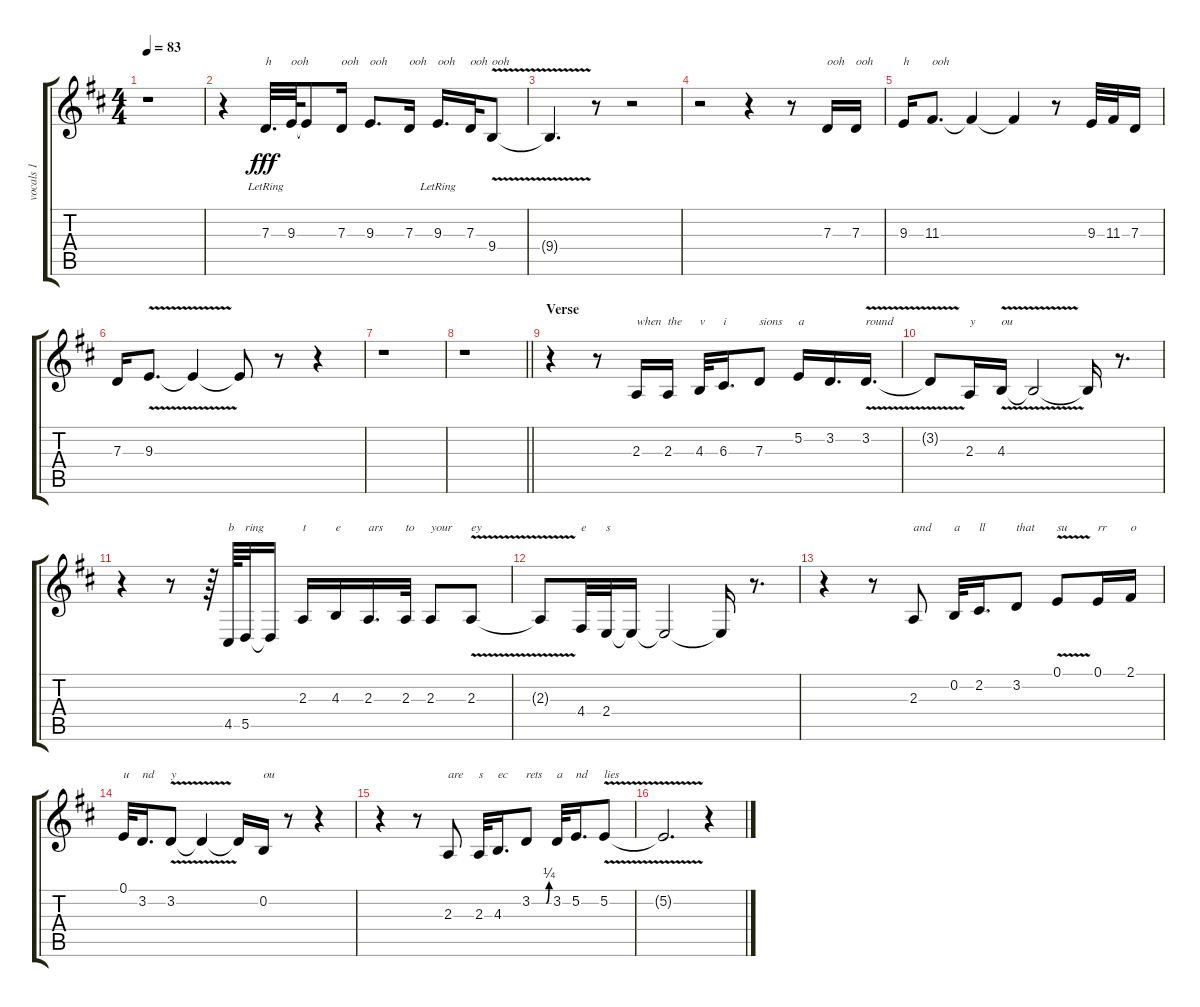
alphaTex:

\track ("vocals 1" "vocals 1") {instrument synthvoice}
\staff {score tabs}
\tuning (E4 B3 G3 D3 A2 E2) {hide}
\ts (4 4)
\tempo 83
\clef g2
\ks d
r.1{dy fff instrument synthvoice} |
r.4 7.3{lr}.32{d txt "h"} 9.3.64{txt "ooh"} 9.3{t}.8 7.3.16{txt "ooh"} 9.3.8{d txt "ooh"} 7.3.16{txt "ooh"} 9.3{lr}.16{d txt "ooh"} 7.3.32{txt "ooh"} 9.4{v}.8{txt "ooh"} |
9.4{t}.4{d} r.8 r.2 |
r.2 r.4 r.8 7.3.16{txt "ooh"} 7.3.16{txt "ooh"} |
9.3.16{txt "h"} 11.3.8{d txt "ooh"} 11.3{t}.4 11.3{t}.4 r.8 9.3.32 11.3.32 7.3.16 |
7.3.16 9.3{v}.8{d} 9.3{t}.4 9.3{t}.8 r.8 r.4 |
r.1 |
\barLineRight lightlight
r.1 |
\section ("" "Verse")
r.4 r.8 2.3.16{txt "when"} 2.3.16{txt "the"} 4.3.32{txt "v"} 6.3.16{d txt "i"} 7.3.8{txt "sions"} 5.2.16{txt "a"} 3.2.16{d} 3.2{v}.16{d txt "round"} |
3.2{t}.8 2.3.16{txt "y"} 4.3{v}.16{txt "ou"} 4.3{t}.2 4.3{t}.16 r.8{d} |
r.4 r.8 r.64 4.5.64{txt "b"} 5.5.32{txt "ring"} 5.5{t}.16 2.3.16{txt "t"} 4.3.16{txt "e"} 2.3.16{d txt "ars"} 2.3.32{txt "to"} 2.3.8{txt "your"} 2.3{v}.8{txt "ey"} |
2.3{t}.8 4.4.32{txt "e"} 2.4.32{txt "s"} 2.4{t}.16 2.4{t}.2 2.4{t}.16 r.8{d} |
r.4 r.8 2.3.8{txt "and"} 0.2.32{txt "a"} 2.2.16{d txt "ll"} 3.2.8{txt "that"} 0.1{v}.8{txt "su"} 0.1.16{txt "rr"} 2.1.16{txt "o"} |
0.1.32{txt "u"} 3.2.16{d txt "nd"} 3.2{v}.8{txt "y"} 3.2{t}.4 3.2{t}.16 0.2.16{txt "ou"} r.8 r.4 |
r.4 r.8 2.3.8{txt "are"} 2.3.32{txt "s"} 4.3.16{d txt "ec"} 3.2{be (custom 0 0 30 0 45 0 50 0 60 1)}.8{txt "rets"} 3.2.32{txt "a"} 5.2.16{d txt "nd"} 5.2{v}.8{txt "lies"} |
5.2{t}.2{d} r.4
